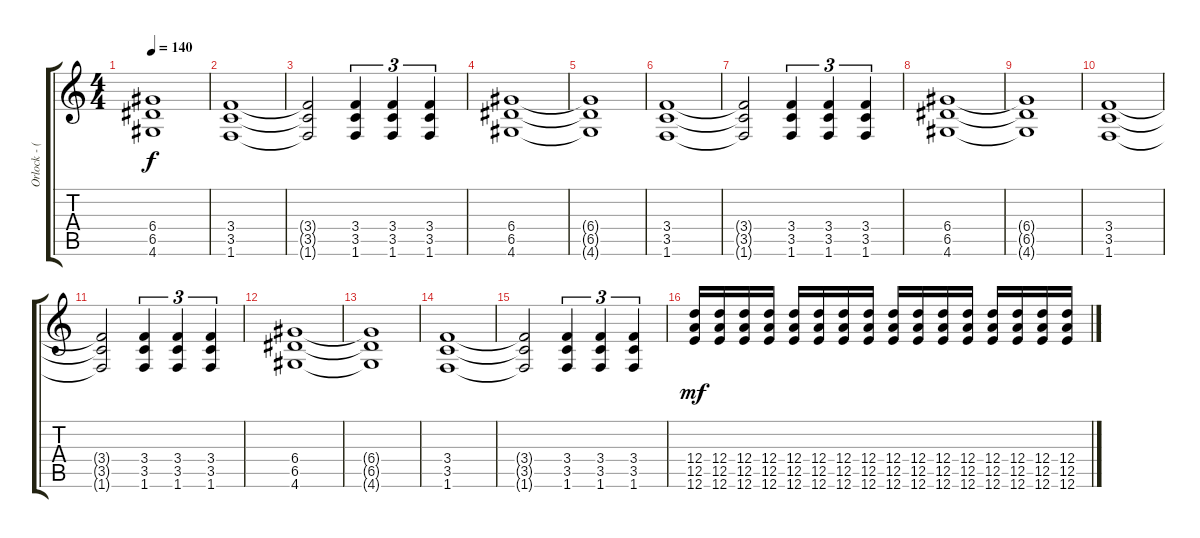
\track ("Orlock - (All Leads)" "Orlock - (") {instrument distortionguitar}
\staff {score tabs}
\tuning (E4 B3 G3 D3 A2 E2) {hide}
\ts (4 4)
\tempo 140
\clef g2
\ks c
(6.4{t} 6.5{t} 4.6{t}).1{dy f balance 8} |
(3.4 3.5 1.6).1{balance 8} |
(3.4{t} 3.5{t} 1.6{t}).2{balance 8} (3.4 3.5 1.6).4{tu (3 2)} (3.4 3.5 1.6).4{tu (3 2)} (3.4 3.5 1.6).4{tu (3 2)} |
(6.4 6.5 4.6).1{balance 8} |
(6.4{t} 6.5{t} 4.6{t}).1{balance 8} |
(3.4 3.5 1.6).1{balance 8} |
(3.4{t} 3.5{t} 1.6{t}).2{balance 8} (3.4 3.5 1.6).4{tu (3 2)} (3.4 3.5 1.6).4{tu (3 2)} (3.4 3.5 1.6).4{tu (3 2)} |
(6.4 6.5 4.6).1{balance 8} |
(6.4{t} 6.5{t} 4.6{t}).1{balance 8} |
(3.4 3.5 1.6).1{balance 8} |
(3.4{t} 3.5{t} 1.6{t}).2{balance 8} (3.4 3.5 1.6).4{tu (3 2)} (3.4 3.5 1.6).4{tu (3 2)} (3.4 3.5 1.6).4{tu (3 2)} |
(6.4 6.5 4.6).1{balance 8} |
(6.4{t} 6.5{t} 4.6{t}).1{balance 8} |
(3.4 3.5 1.6).1{balance 8} |
(3.4{t} 3.5{t} 1.6{t}).2{balance 8} (3.4 3.5 1.6).4{tu (3 2)} (3.4 3.5 1.6).4{tu (3 2)} (3.4 3.5 1.6).4{tu (3 2)} |
(12.4 12.5 12.6).16{dy mf} (12.4 12.5 12.6).16 (12.4 12.5 12.6).16 (12.4 12.5 12.6).16 (12.4 12.5 12.6).16 (12.4 12.5 12.6).16 (12.4 12.5 12.6).16 (12.4 12.5 12.6).16 (12.4 12.5 12.6).16 (12.4 12.5 12.6).16 (12.4 12.5 12.6).16 (12.4 12.5 12.6).16 (12.4 12.5 12.6).16 (12.4 12.5 12.6).16 (12.4 12.5 12.6).16 (12.4 12.5 12.6).16
